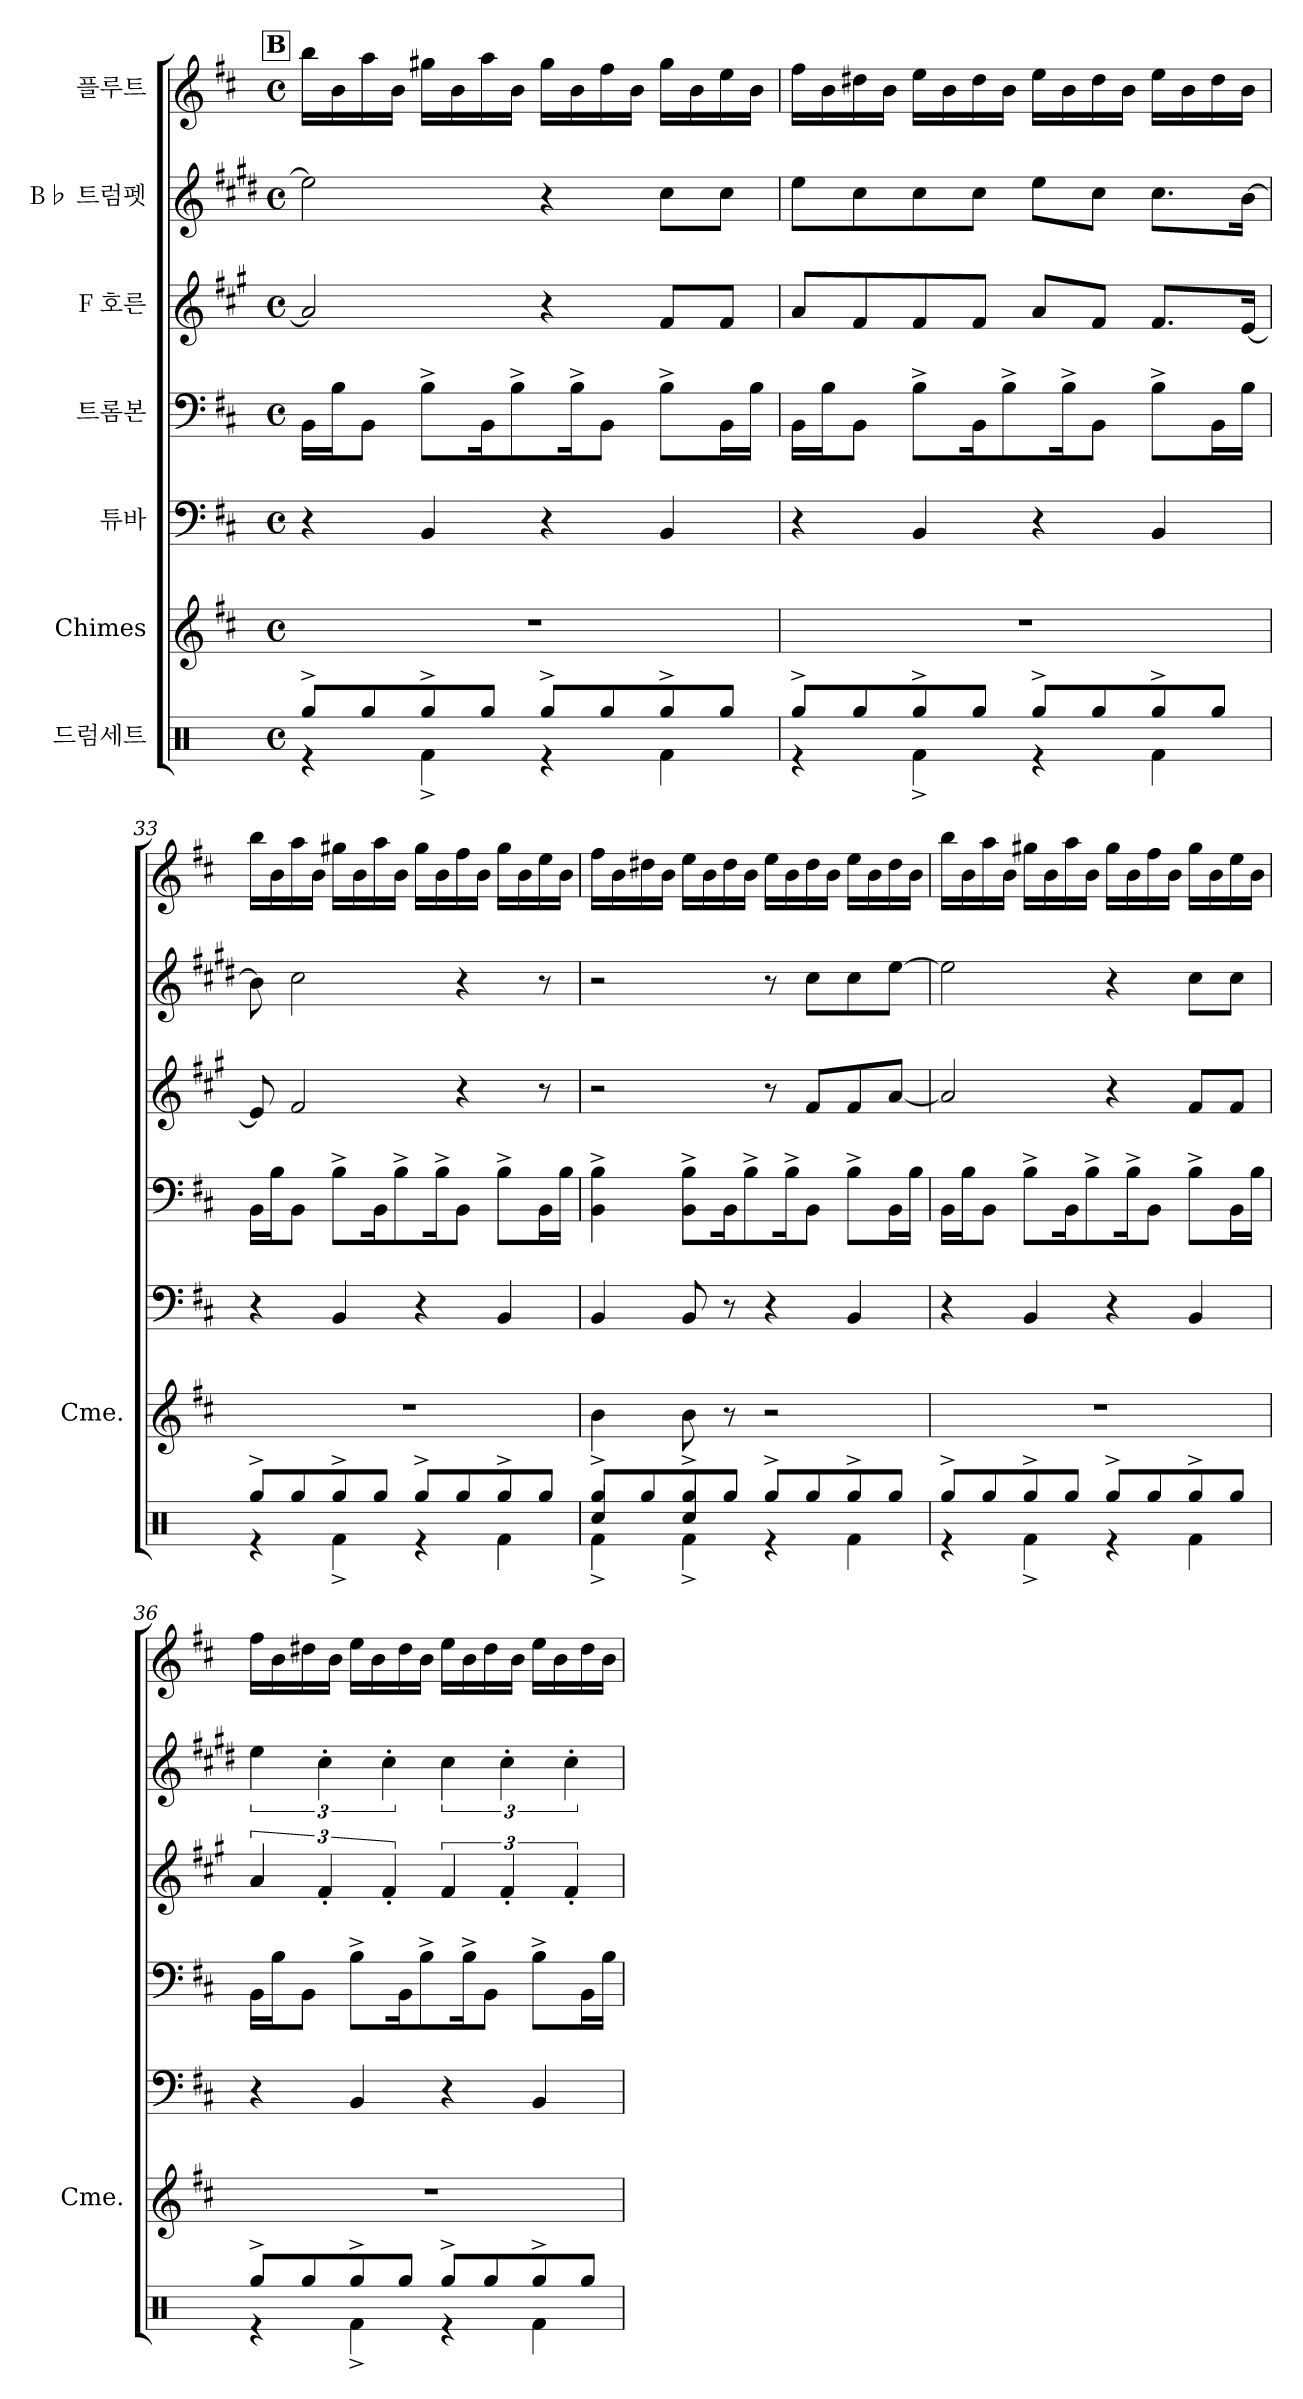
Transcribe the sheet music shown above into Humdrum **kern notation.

**kern	**kern	**kern	**kern	**kern	**kern	**kern
*part7	*part6	*part5	*part4	*part3	*part2	*part1
*staff7	*staff6	*staff5	*staff4	*staff3	*staff2	*staff1
*I"드럼세트	*I"Chimes	*I"튜바	*I"트롬본	*I"F 호른	*I"B♭ 트럼펫	*I"플루트
*	*I'Cme.	*	*	*	*	*
*clefX	*clefG2	*clefF4	*clefF4	*clefG2	*clefG2	*clefG2
*	*	*	*	*ITrd4c7	*ITrd1c2	*
*k[]	*k[f#c#]	*k[f#c#]	*k[f#c#]	*k[f#c#]	*k[f#c#]	*k[f#c#]
*M4/4	*M4/4	*M4/4	*M4/4	*M4/4	*M4/4	*M4/4
*met(c)	*met(c)	*met(c)	*met(c)	*met(c)	*met(c)	*met(c)
!!LO:REH:place=s1:a:B:fs=14:t=B
=31	=31	=31	=31	=31	=31	=31
*^	*	*	*	*	*	*
8Rgg^/L	4r	1r	4r	16BB\LL	2d/]	2dd\]	16bb\LL
.	.	.	.	16B\J	.	.	16b\
8Rgg/	.	.	.	8BB\J	.	.	16aa\
.	.	.	.	.	.	.	16b\JJ
8Rgg^/	4Rf^\	.	4BB/	8B^\L	.	.	16gg#X\LL
.	.	.	.	.	.	.	16b\
8Rgg/J	.	.	.	16BB\K	.	.	16aa\
.	.	.	.	8B^\	.	.	16b\JJ
8Rgg^/L	4r	.	4r	.	4r	4r	16gg#\LL
.	.	.	.	16B^\K	.	.	16b\
8Rgg/	.	.	.	8BB\J	.	.	16ff#\
.	.	.	.	.	.	.	16b\JJ
8Rgg^/	4Rf\	.	4BB/	8B^\L	8B/L	8b\L	16gg#\LL
.	.	.	.	.	.	.	16b\
8Rgg/J	.	.	.	16BB\L	8B/J	8b\J	16ee\
.	.	.	.	16B\JJ	.	.	16b\JJ
!!LO:PB:g=z
=32	=32	=32	=32	=32	=32	=32	=32
8Rgg^/L	4r	1r	4r	16BB\LL	8d/L	8dd\L	16ff#\LL
.	.	.	.	16B\J	.	.	16b\
8Rgg/	.	.	.	8BB\J	8B/	8b\	16dd#X\
.	.	.	.	.	.	.	16b\JJ
8Rgg^/	4Rf^\	.	4BB/	8B^\L	8B/	8b\	16ee\LL
.	.	.	.	.	.	.	16b\
8Rgg/J	.	.	.	16BB\K	8B/J	8b\J	16dd#\
.	.	.	.	8B^\	.	.	16b\JJ
8Rgg^/L	4r	.	4r	.	8d/L	8dd\L	16ee\LL
.	.	.	.	16B^\K	.	.	16b\
8Rgg/	.	.	.	8BB\J	8B/J	8b\J	16dd#\
.	.	.	.	.	.	.	16b\JJ
8Rgg^/	4Rf\	.	4BB/	8B^\L	8.B/L	8.b\L	16ee\LL
.	.	.	.	.	.	.	16b\
8Rgg/J	.	.	.	16BB\L	.	.	16dd#\
.	.	.	.	16B\JJ	[16A/Jk	[16a\Jk	16b\JJ
=33	=33	=33	=33	=33	=33	=33	=33
8Rgg^/L	4r	1r	4r	16BB\LL	8A/]	8a\]	16bb\LL
.	.	.	.	16B\J	.	.	16b\
8Rgg/	.	.	.	8BB\J	2B/	2b\	16aa\
.	.	.	.	.	.	.	16b\JJ
8Rgg^/	4Rf^\	.	4BB/	8B^\L	.	.	16gg#X\LL
.	.	.	.	.	.	.	16b\
8Rgg/J	.	.	.	16BB\K	.	.	16aa\
.	.	.	.	8B^\	.	.	16b\JJ
8Rgg^/L	4r	.	4r	.	.	.	16gg#\LL
.	.	.	.	16B^\K	.	.	16b\
8Rgg/	.	.	.	8BB\J	4r	4r	16ff#\
.	.	.	.	.	.	.	16b\JJ
8Rgg^/	4Rf\	.	4BB/	8B^\L	.	.	16gg#\LL
.	.	.	.	.	.	.	16b\
8Rgg/J	.	.	.	16BB\L	8r	8r	16ee\
.	.	.	.	16B\JJ	.	.	16b\JJ
!!LO:PB:g=z
=34	=34	=34	=34	=34	=34	=34	=34
*	*^	*	*	*	*	*	*
8Rgg^/L	4Rf^\	4Rcc/	4b\	4BB/	4BB\^ 4B\^	2r	2r	16ff#\LL
.	.	.	.	.	.	.	.	16b\
8Rgg/	.	.	.	.	.	.	.	16dd#X\
.	.	.	.	.	.	.	.	16b\JJ
8Rgg^/	4Rf^\	4Rcc/	8b\	8BB/	8BB\^ 8B\^L	.	.	16ee\LL
.	.	.	.	.	.	.	.	16b\
8Rgg/J	.	.	8r	8r	16BB\K	.	.	16dd#\
.	.	.	.	.	8B^\	.	.	16b\JJ
8Rgg^/L	4r	2ryy	2r	4r	.	8r	8r	16ee\LL
.	.	.	.	.	16B^\K	.	.	16b\
8Rgg/	.	.	.	.	8BB\J	8B/L	8b\L	16dd#\
.	.	.	.	.	.	.	.	16b\JJ
8Rgg^/	4Rf\	.	.	4BB/	8B^\L	8B/	8b\	16ee\LL
.	.	.	.	.	.	.	.	16b\
8Rgg/J	.	.	.	.	16BB\L	[8d/J	[8dd\J	16dd#\
.	.	.	.	.	16B\JJ	.	.	16b\JJ
*	*v	*v	*	*	*	*	*	*
=35	=35	=35	=35	=35	=35	=35	=35
8Rgg^/L	4r	1r	4r	16BB\LL	2d/]	2dd\]	16bb\LL
.	.	.	.	16B\J	.	.	16b\
8Rgg/	.	.	.	8BB\J	.	.	16aa\
.	.	.	.	.	.	.	16b\JJ
8Rgg^/	4Rf^\	.	4BB/	8B^\L	.	.	16gg#X\LL
.	.	.	.	.	.	.	16b\
8Rgg/J	.	.	.	16BB\K	.	.	16aa\
.	.	.	.	8B^\	.	.	16b\JJ
8Rgg^/L	4r	.	4r	.	4r	4r	16gg#\LL
.	.	.	.	16B^\K	.	.	16b\
8Rgg/	.	.	.	8BB\J	.	.	16ff#\
.	.	.	.	.	.	.	16b\JJ
8Rgg^/	4Rf\	.	4BB/	8B^\L	8B/L	8b\L	16gg#\LL
.	.	.	.	.	.	.	16b\
8Rgg/J	.	.	.	16BB\L	8B/J	8b\J	16ee\
.	.	.	.	16B\JJ	.	.	16b\JJ
!!LO:PB:g=z
=36	=36	=36	=36	=36	=36	=36	=36
8Rgg^/L	4r	1r	4r	16BB\LL	6d/	6dd\	16ff#\LL
.	.	.	.	16B\J	.	.	16b\
8Rgg/	.	.	.	8BB\J	.	.	16dd#X\
.	.	.	.	.	6B'/	6b'\	.
.	.	.	.	.	.	.	16b\JJ
8Rgg^/	4Rf^\	.	4BB/	8B^\L	.	.	16ee\LL
.	.	.	.	.	.	.	16b\
.	.	.	.	.	6B'/	6b'\	.
8Rgg/J	.	.	.	16BB\K	.	.	16dd#\
.	.	.	.	8B^\	.	.	16b\JJ
8Rgg^/L	4r	.	4r	.	6B/	6b\	16ee\LL
.	.	.	.	16B^\K	.	.	16b\
8Rgg/	.	.	.	8BB\J	.	.	16dd#\
.	.	.	.	.	6B'/	6b'\	.
.	.	.	.	.	.	.	16b\JJ
8Rgg^/	4Rf\	.	4BB/	8B^\L	.	.	16ee\LL
.	.	.	.	.	.	.	16b\
.	.	.	.	.	6B'/	6b'\	.
8Rgg/J	.	.	.	16BB\L	.	.	16dd#\
.	.	.	.	16B\JJ	.	.	16b\JJ
*v	*v	*	*	*	*	*	*
=	=	=	=	=	=	=
*-	*-	*-	*-	*-	*-	*-
